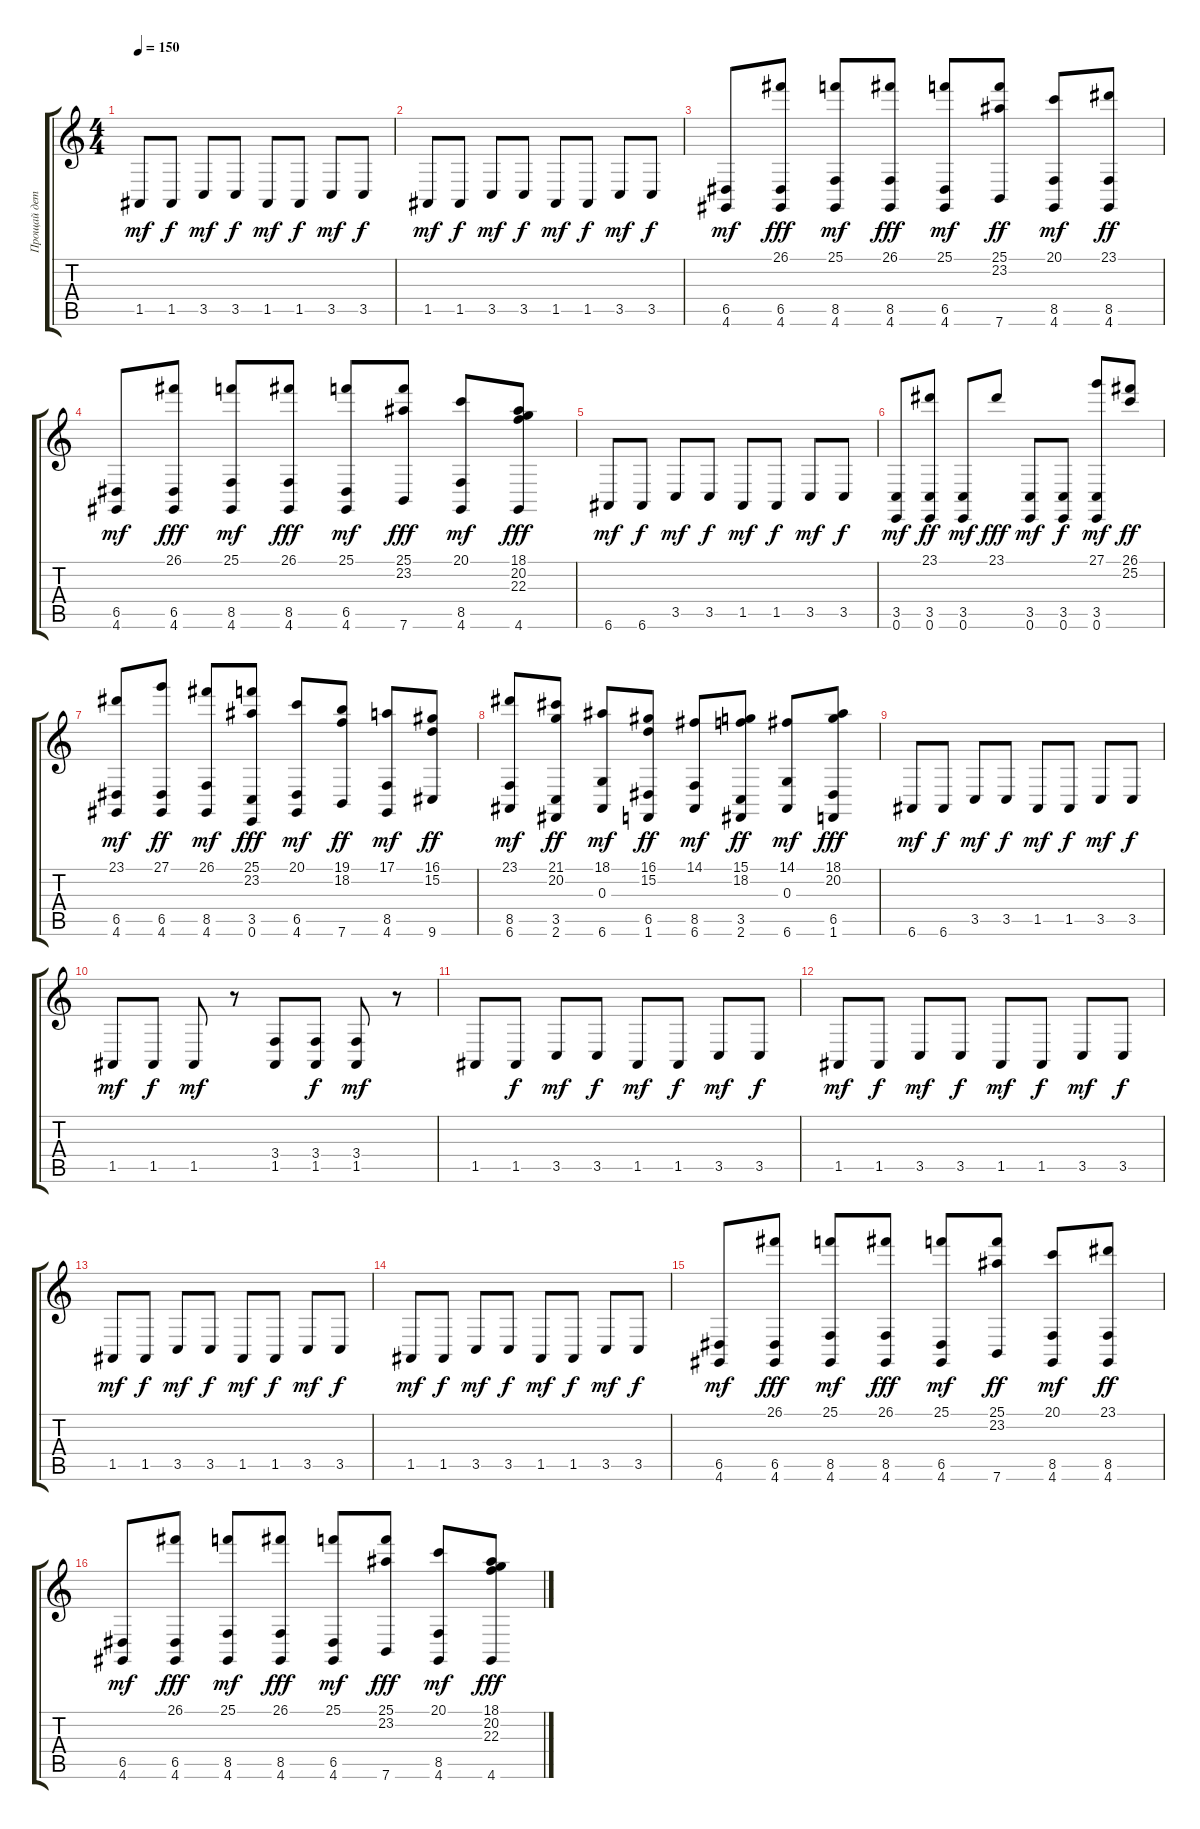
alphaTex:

\track ("Прощай детка" "Прощай дет") {instrument honkytonkpiano}
\staff {score tabs}
\tuning (E4 B3 G3 D3 A2 E2) {hide}
\ts (4 4)
\tempo 150
\clef g2
\ks c
1.5.8{dy mf} 1.5.8{dy f} 3.5.8{dy mf} 3.5.8{dy f} 1.5.8{dy mf} 1.5.8{dy f} 3.5.8{dy mf} 3.5.8{dy f} |
1.5.8{dy mf} 1.5.8{dy f} 3.5.8{dy mf} 3.5.8{dy f} 1.5.8{dy mf} 1.5.8{dy f} 3.5.8{dy mf} 3.5.8{dy f} |
(6.5 4.6).8{dy mf} (26.1 6.5 4.6).8{dy fff} (25.1 8.5 4.6).8{dy mf} (26.1 8.5 4.6).8{dy fff} (25.1 6.5 4.6).8{dy mf} (25.1 23.2 7.6).8{dy ff} (20.1 8.5 4.6).8{dy mf} (23.1 8.5 4.6).8{dy ff} |
(6.5 4.6).8{dy mf} (26.1 6.5 4.6).8{dy fff} (25.1 8.5 4.6).8{dy mf} (26.1 8.5 4.6).8{dy fff} (25.1 6.5 4.6).8{dy mf} (25.1 23.2 7.6).8{dy fff} (20.1 8.5 4.6).8{dy mf} (18.1 20.2 22.3 4.6).8{dy fff} |
6.6.8{dy mf} 6.6.8{dy f} 3.5.8{dy mf} 3.5.8{dy f} 1.5.8{dy mf} 1.5.8{dy f} 3.5.8{dy mf} 3.5.8{dy f} |
(3.5 0.6).8{dy mf} (23.1 3.5 0.6).8{dy ff} (3.5 0.6).8{dy mf} 23.1.8{dy fff} (3.5 0.6).8{dy mf} (3.5 0.6).8{dy f} (27.1 3.5 0.6).8{dy mf} (26.1 25.2).8{dy ff} |
(23.1 6.5 4.6).8{dy mf} (27.1 6.5 4.6).8{dy ff} (26.1 8.5 4.6).8{dy mf} (25.1 23.2 3.5 0.6).8{dy fff} (20.1 6.5 4.6).8{dy mf} (19.1 18.2 7.6).8{dy ff} (17.1 8.5 4.6).8{dy mf} (16.1 15.2 9.6).8{dy ff} |
(23.1 8.5 6.6).8{dy mf} (21.1 20.2 3.5 2.6).8{dy ff} (18.1 0.3 6.6).8{dy mf} (16.1 15.2 6.5 1.6).8{dy ff} (14.1 8.5 6.6).8{dy mf} (15.1 18.2 3.5 2.6).8{dy ff} (14.1 0.3 6.6).8{dy mf} (18.1 20.2 6.5 1.6).8{dy fff} |
6.6.8{dy mf} 6.6.8{dy f} 3.5.8{dy mf} 3.5.8{dy f} 1.5.8{dy mf} 1.5.8{dy f} 3.5.8{dy mf} 3.5.8{dy f} |
1.5.8{dy mf} 1.5.8{dy f} 1.5.8{dy mf} r.8 (3.4 1.5).8 (3.4 1.5).8{dy f} (3.4 1.5).8{dy mf} r.8 |
1.5.8 1.5.8{dy f} 3.5.8{dy mf} 3.5.8{dy f} 1.5.8{dy mf} 1.5.8{dy f} 3.5.8{dy mf} 3.5.8{dy f} |
1.5.8{dy mf} 1.5.8{dy f} 3.5.8{dy mf} 3.5.8{dy f} 1.5.8{dy mf} 1.5.8{dy f} 3.5.8{dy mf} 3.5.8{dy f} |
1.5.8{dy mf} 1.5.8{dy f} 3.5.8{dy mf} 3.5.8{dy f} 1.5.8{dy mf} 1.5.8{dy f} 3.5.8{dy mf} 3.5.8{dy f} |
1.5.8{dy mf} 1.5.8{dy f} 3.5.8{dy mf} 3.5.8{dy f} 1.5.8{dy mf} 1.5.8{dy f} 3.5.8{dy mf} 3.5.8{dy f} |
(6.5 4.6).8{dy mf} (26.1 6.5 4.6).8{dy fff} (25.1 8.5 4.6).8{dy mf} (26.1 8.5 4.6).8{dy fff} (25.1 6.5 4.6).8{dy mf} (25.1 23.2 7.6).8{dy ff} (20.1 8.5 4.6).8{dy mf} (23.1 8.5 4.6).8{dy ff} |
(6.5 4.6).8{dy mf} (26.1 6.5 4.6).8{dy fff} (25.1 8.5 4.6).8{dy mf} (26.1 8.5 4.6).8{dy fff} (25.1 6.5 4.6).8{dy mf} (25.1 23.2 7.6).8{dy fff} (20.1 8.5 4.6).8{dy mf} (18.1 20.2 22.3 4.6).8{dy fff}
